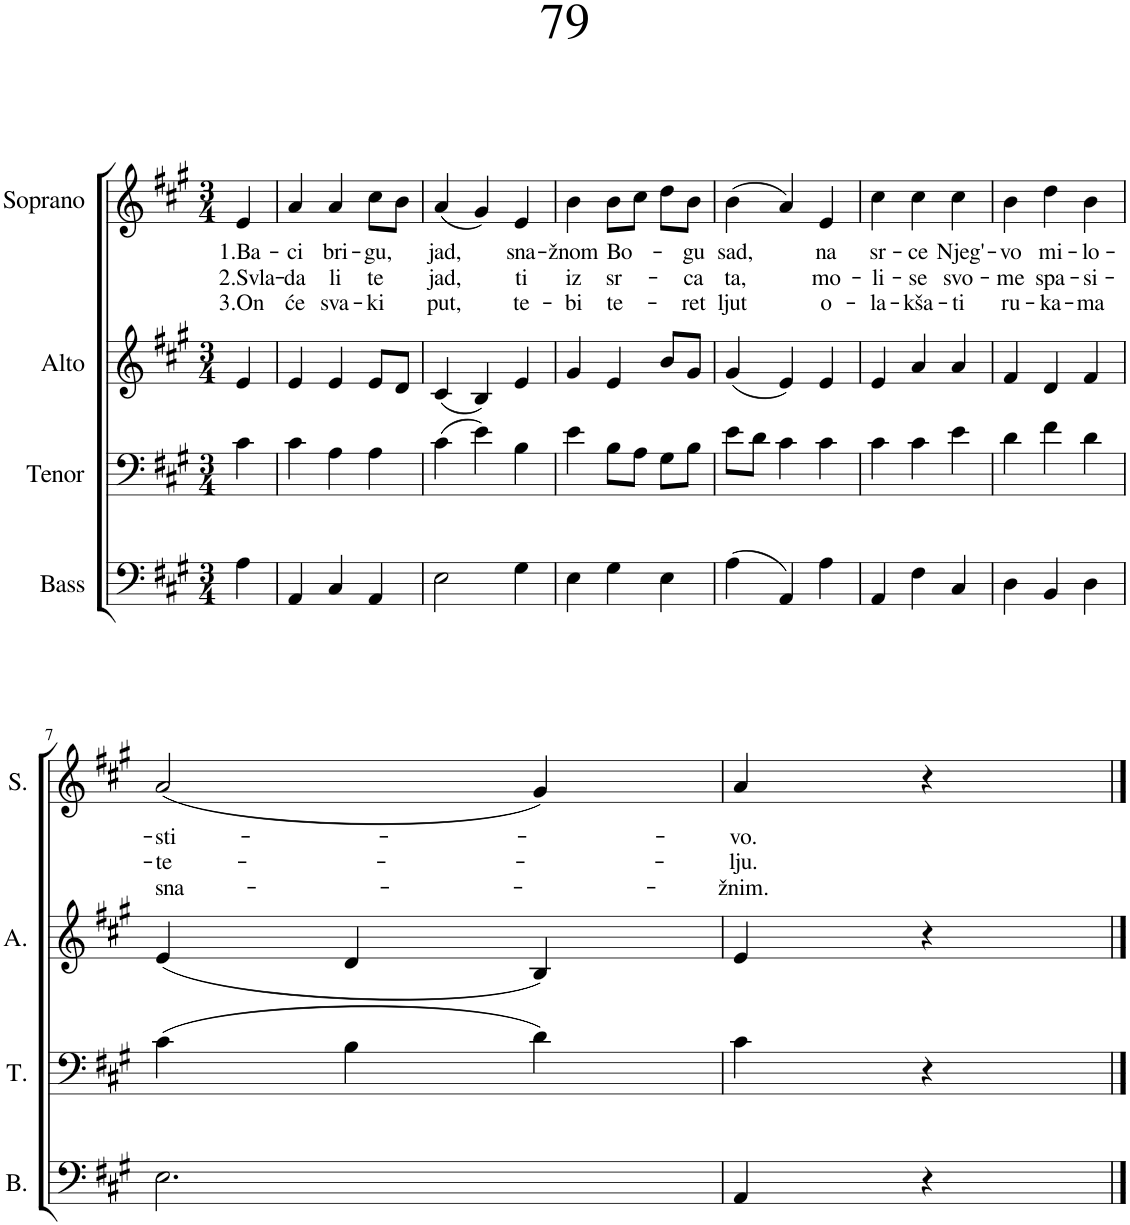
**kern	**kern	**kern	**kern	**text	**text	**text
*part4	*part3	*part2	*part1	*part1	*part1	*part1
*staff4	*staff3	*staff2	*staff1	*staff1	*staff1	*staff1
*I"Bass	*I"Tenor	*I"Alto	*I"Soprano	*	*	*
*I'B.	*I'T.	*I'A.	*I'S.	*	*	*
*clefF4	*clefF4	*clefG2	*clefG2	*	*	*
*k[f#c#g#]	*k[f#c#g#]	*k[f#c#g#]	*k[f#c#g#]	*	*	*
*M3/4	*M3/4	*M3/4	*M3/4	*	*	*
=	=	=	=	=	=	=
!	!	!	!	!LO:LY:b	!LO:LY:b	!LO:LY:b
4A\	4c#\	4e/	4e/	1.Ba-	2.Svla-	3.On
=1	=1	=1	=1	=1	=1	=1
!	!	!	!	!LO:LY:b	!LO:LY:b	!LO:LY:b
4AA/	4c#\	4e/	4a/	-ci	-da	će
!	!	!	!	!LO:LY:b	!LO:LY:b	!LO:LY:b
4C#/	4A\	4e/	4a/	bri-	li	sva-
!	!	!	!	!LO:LY:b	!LO:LY:b	!LO:LY:b
4AA/	4A\	8e/L	8cc#\L	-gu,	te	-ki
.	.	8d/J	8b\J	.	.	.
=2	=2	=2	=2	=2	=2	=2
!	!	!	!	!LO:LY:b	!LO:LY:b	!LO:LY:b
2E\	(4c#\	(4c#/	(4a/	jad,	jad,	put,
.	4e\)	4B/)	4g#/)	.	.	.
!	!	!	!	!LO:LY:b	!LO:LY:b	!LO:LY:b
4G#\	4B\	4e/	4e/	sna-	ti	te-
=3	=3	=3	=3	=3	=3	=3
!	!	!	!	!LO:LY:b	!LO:LY:b	!LO:LY:b
4E\	4e\	4g#/	4b\	-žnom	iz	-bi
!	!	!	!	!LO:LY:b	!LO:LY:b	!LO:LY:b
4G#\	8B\L	4e/	8b\L	Bo-	sr-	te-
.	8A\J	.	8cc#\J	.	.	.
4E\	8G#\L	8b/L	8dd\L	.	.	.
!	!	!	!	!LO:LY:b	!LO:LY:b	!LO:LY:b
.	8B\J	8g#/J	8b\J	-gu	-ca	-ret
=4	=4	=4	=4	=4	=4	=4
!	!	!	!	!LO:LY:b	!LO:LY:b	!LO:LY:b
(4A\	8e\L	(4g#/	(4b\	sad,	ta,	ljut
.	8d\J	.	.	.	.	.
4AA/)	4c#\	4e/)	4a/)	.	.	.
!	!	!	!	!LO:LY:b	!LO:LY:b	!LO:LY:b
4A\	4c#\	4e/	4e/	na	mo-	o-
=5	=5	=5	=5	=5	=5	=5
!	!	!	!	!LO:LY:b	!LO:LY:b	!LO:LY:b
4AA/	4c#\	4e/	4cc#\	sr-	-li-	-la-
!	!	!	!	!LO:LY:b	!LO:LY:b	!LO:LY:b
4F#\	4c#\	4a/	4cc#\	-ce	-se	-kša-
!	!	!	!	!LO:LY:b	!LO:LY:b	!LO:LY:b
4C#/	4e\	4a/	4cc#\	Njeg'-	svo-	-ti
=6	=6	=6	=6	=6	=6	=6
!	!	!	!	!LO:LY:b	!LO:LY:b	!LO:LY:b
4D\	4d\	4f#/	4b\	-vo	-me	ru-
!	!	!	!	!LO:LY:b	!LO:LY:b	!LO:LY:b
4BB/	4f#\	4d/	4dd\	mi-	spa-	-ka-
!	!	!	!	!LO:LY:b	!LO:LY:b	!LO:LY:b
4D\	4d\	4f#/	4b\	-lo-	-si-	-ma
!!LO:LB:g=z
=7	=7	=7	=7	=7	=7	=7
!	!	!	!	!LO:LY:b	!LO:LY:b	!LO:LY:b
2.E\	(4c#\	(4e/	(2a/	-sti-	-te-	sna-
.	4B\	4d/	.	.	.	.
.	4d\)	4B/)	4g#/)	.	.	.
=8	=8	=8	=8	=8	=8	=8
!	!	!	!	!LO:LY:b	!LO:LY:b	!LO:LY:b
4AA/	4c#\	4e/	4a/	-vo.	-lju.	-žnim.
4r	4r	4r	4r	.	.	.
==	==	==	==	==	==	==
*-	*-	*-	*-	*-	*-	*-
